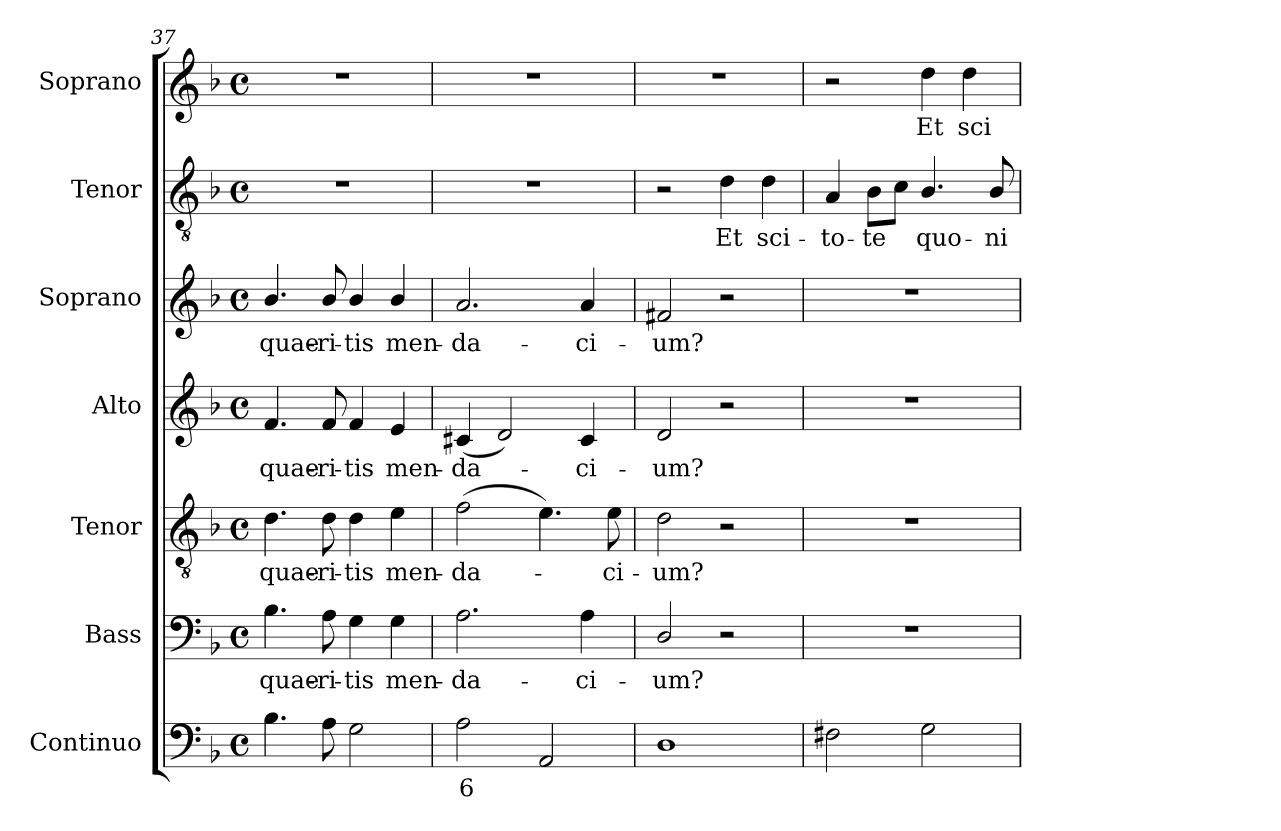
**kern	**text	**kern	**text	**kern	**text	**kern	**text	**kern	**text	**kern	**text	**kern	**text
*part7	*part7	*part6	*part6	*part5	*part5	*part4	*part4	*part3	*part3	*part2	*part2	*part1	*part1
*staff7	*staff7	*staff6	*staff6	*staff5	*staff5	*staff4	*staff4	*staff3	*staff3	*staff2	*staff2	*staff1	*staff1
*I"Continuo	*	*I"Bass	*	*I"Tenor	*	*I"Alto	*	*I"Soprano	*	*I"Tenor	*	*I"Soprano	*
*I'Cont.	*	*I'B.	*	*I'T.	*	*I'A.	*	*I'S.	*	*I'T.	*	*I'S.	*
!!LO:LB:g=z
*clefF4	*	*clefF4	*	*clefGv2	*	*clefG2	*	*clefG2	*	*clefGv2	*	*clefG2	*
*	*	*	*	*ITrd7c12	*	*	*	*	*	*ITrd7c12	*	*	*
*k[b-]	*	*k[b-]	*	*k[b-]	*	*k[b-]	*	*k[b-]	*	*k[b-]	*	*k[b-]	*
*F:	*	*F:	*	*F:	*	*F:	*	*F:	*	*F:	*	*F:	*
*M4/4	*	*M4/4	*	*M4/4	*	*M4/4	*	*M4/4	*	*M4/4	*	*M4/4	*
*met(c)	*	*met(c)	*	*met(c)	*	*met(c)	*	*met(c)	*	*met(c)	*	*met(c)	*
=37	=37	=37	=37	=37	=37	=37	=37	=37	=37	=37	=37	=37	=37
!	!	!	!LO:LY:b:color=#000000	!	!	!	!	!	!	!	!	!	!
!	!	!	!	!	!LO:LY:b:color=#000000	!	!	!	!	!	!	!	!
!	!	!	!	!	!	!	!LO:LY:b:color=#000000	!	!	!	!	!	!
!	!	!	!	!	!	!	!	!	!LO:LY:b:color=#000000	!	!	!	!
4.B-i\	.	4.B-i\	quae-	4.Di\	quae-	4.fi/	quae-	4.b-i/	quae-	1r	.	1r	.
!	!	!	!LO:LY:b:color=#000000	!	!	!	!	!	!	!	!	!	!
!	!	!	!	!	!LO:LY:b:color=#000000	!	!	!	!	!	!	!	!
!	!	!	!	!	!	!	!LO:LY:b:color=#000000	!	!	!	!	!	!
!	!	!	!	!	!	!	!	!	!LO:LY:b:color=#000000	!	!	!	!
8Ai\	.	8Ai\	-ri-	8Di\	-ri-	8fi/	-ri-	8b-i/	-ri-	.	.	.	.
!	!	!	!LO:LY:b:color=#000000	!	!	!	!	!	!	!	!	!	!
!	!	!	!	!	!LO:LY:b:color=#000000	!	!	!	!	!	!	!	!
!	!	!	!	!	!	!	!LO:LY:b:color=#000000	!	!	!	!	!	!
!	!	!	!	!	!	!	!	!	!LO:LY:b:color=#000000	!	!	!	!
2Gi\	.	4Gi\	-tis	4Di\	-tis	4fi/	-tis	4b-i/	-tis	.	.	.	.
!	!	!	!LO:LY:b:color=#000000	!	!	!	!	!	!	!	!	!	!
!	!	!	!	!	!LO:LY:b:color=#000000	!	!	!	!	!	!	!	!
!	!	!	!	!	!	!	!LO:LY:b:color=#000000	!	!	!	!	!	!
!	!	!	!	!	!	!	!	!	!LO:LY:b:color=#000000	!	!	!	!
.	.	4Gi\	men-	4Ei\	men-	4ei/	men-	4b-i/	men-	.	.	.	.
=38	=38	=38	=38	=38	=38	=38	=38	=38	=38	=38	=38	=38	=38
!	!LO:LY:b:color=#000000	!	!	!	!	!	!	!	!	!	!	!	!
!	!	!	!LO:LY:b:color=#000000	!	!	!	!	!	!	!	!	!	!
!	!	!	!	!	!LO:LY:b:color=#000000	!	!	!	!	!	!	!	!
!	!	!	!	!	!	!	!LO:LY:b:color=#000000	!	!	!	!	!	!
!	!	!	!	!	!	!	!	!	!LO:LY:b:color=#000000	!	!	!	!
2Ai\	6	2.Ai\	-da-	(2Fi\	-da-	(4c#Xi/	-da-	2.ai/	-da-	1r	.	1r	.
.	.	.	.	.	.	2di/)	.	.	.	.	.	.	.
2AAi/	.	.	.	4.Ei\)	.	.	.	.	.	.	.	.	.
!	!	!	!LO:LY:b:color=#000000	!	!	!	!	!	!	!	!	!	!
!	!	!	!	!	!	!	!LO:LY:b:color=#000000	!	!	!	!	!	!
!	!	!	!	!	!	!	!	!	!LO:LY:b:color=#000000	!	!	!	!
.	.	4Ai\	-ci-	.	.	4c#i/	-ci-	4ai/	-ci-	.	.	.	.
!	!	!	!	!	!LO:LY:b:color=#000000	!	!	!	!	!	!	!	!
.	.	.	.	8Ei\	-ci-	.	.	.	.	.	.	.	.
=39	=39	=39	=39	=39	=39	=39	=39	=39	=39	=39	=39	=39	=39
!	!	!	!LO:LY:b:color=#000000	!	!	!	!	!	!	!	!	!	!
!	!	!	!	!	!LO:LY:b:color=#000000	!	!	!	!	!	!	!	!
!	!	!	!	!	!	!	!LO:LY:b:color=#000000	!	!	!	!	!	!
!	!	!	!	!	!	!	!	!	!LO:LY:b:color=#000000	!	!	!	!
1Di	.	2Di/	-um?	2Di\	-um?	2di/	-um?	2f#Xi/	-um?	2r	.	1r	.
!	!	!	!	!	!	!	!	!	!	!	!LO:LY:b:color=#000000	!	!
.	.	2r	.	2r	.	2r	.	2r	.	4Di\	Et	.	.
!	!	!	!	!	!	!	!	!	!	!	!LO:LY:b:color=#000000	!	!
.	.	.	.	.	.	.	.	.	.	4Di\	sci-	.	.
=40	=40	=40	=40	=40	=40	=40	=40	=40	=40	=40	=40	=40	=40
!	!	!	!	!	!	!	!	!	!	!	!LO:LY:b:color=#000000	!	!
2F#Xi\	.	1r	.	1r	.	1r	.	1r	.	4AAi/	-to-	2r	.
!	!	!	!	!	!	!	!	!	!	!	!LO:LY:b:color=#000000	!	!
.	.	.	.	.	.	.	.	.	.	8BB-i\L	-te	.	.
.	.	.	.	.	.	.	.	.	.	8Ci\J	.	.	.
!	!	!	!	!	!	!	!	!	!	!	!LO:LY:b:color=#000000	!	!
!	!	!	!	!	!	!	!	!	!	!	!	!	!LO:LY:b:color=#000000
2Gi\	.	.	.	.	.	.	.	.	.	4.BB-i/	quo-	4ddi\	Et
!	!	!	!	!	!	!	!	!	!	!	!	!	!LO:LY:b:color=#000000
.	.	.	.	.	.	.	.	.	.	.	.	4ddi\	sci-
!	!	!	!	!	!	!	!	!	!	!	!LO:LY:b:color=#000000	!	!
.	.	.	.	.	.	.	.	.	.	8BB-i/	-ni-	.	.
=	=	=	=	=	=	=	=	=	=	=	=	=	=
*-	*-	*-	*-	*-	*-	*-	*-	*-	*-	*-	*-	*-	*-
